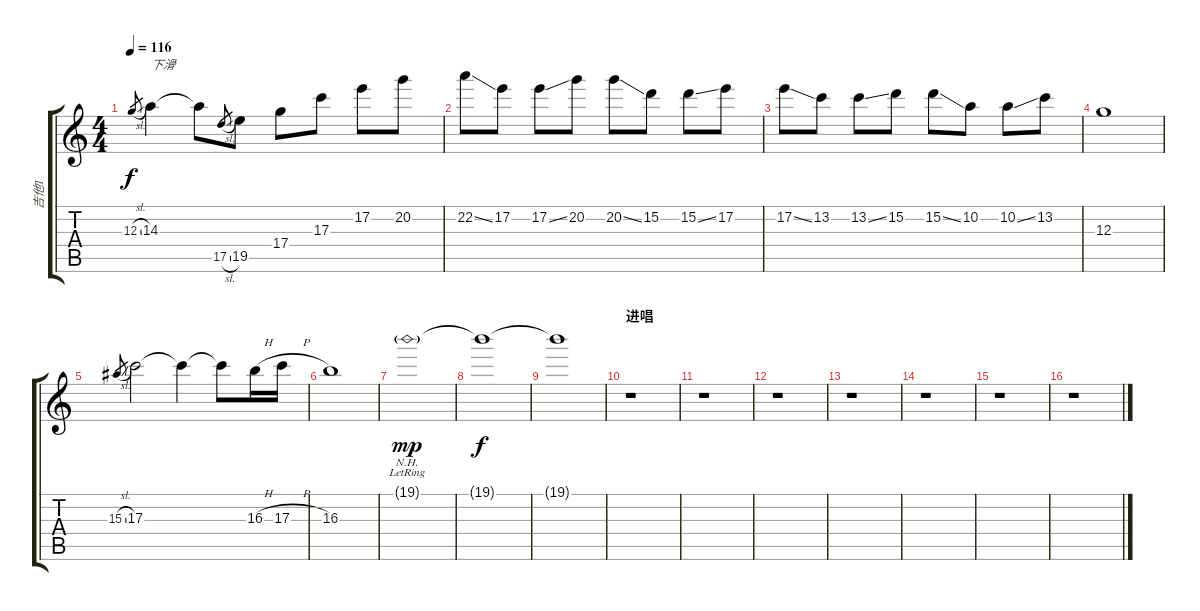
\track ("吉他1" "吉他1") {instrument distortionguitar}
\staff {score tabs}
\tuning (E4 B3 G3 D3 A2 E2) {hide}
\ts (4 4)
\tempo 116
\clef g2
\ks c
12.3{sl}.8{gr dy f} 14.3.4{txt "下滑"} 14.3{t}.8 17.5{sl}.8{gr} 19.5.8 17.4.8 17.3.8 17.2.8 20.2.8 |
22.2{ss}.8 17.2.8 17.2{ss}.8 20.2.8 20.2{ss}.8 15.2.8 15.2{ss}.8 17.2.8 |
17.2{ss}.8 13.2.8 13.2{ss}.8 15.2.8 15.2{ss}.8 10.2.8 10.2{ss}.8 13.2.8 |
12.3.1 |
15.3{sl}.8{gr} 17.3.2 17.3{t}.4 17.3{t}.8 16.3{h}.16 17.3{h}.16 |
16.3.1 |
19.1{nh g lr}.1{dy mp volume 14} |
19.1{t}.1{dy f} |
19.1{t}.1 |
\section ("" "进唱")
r.1 |
r.1 |
r.1 |
r.1 |
r.1 |
r.1 |
r.1
